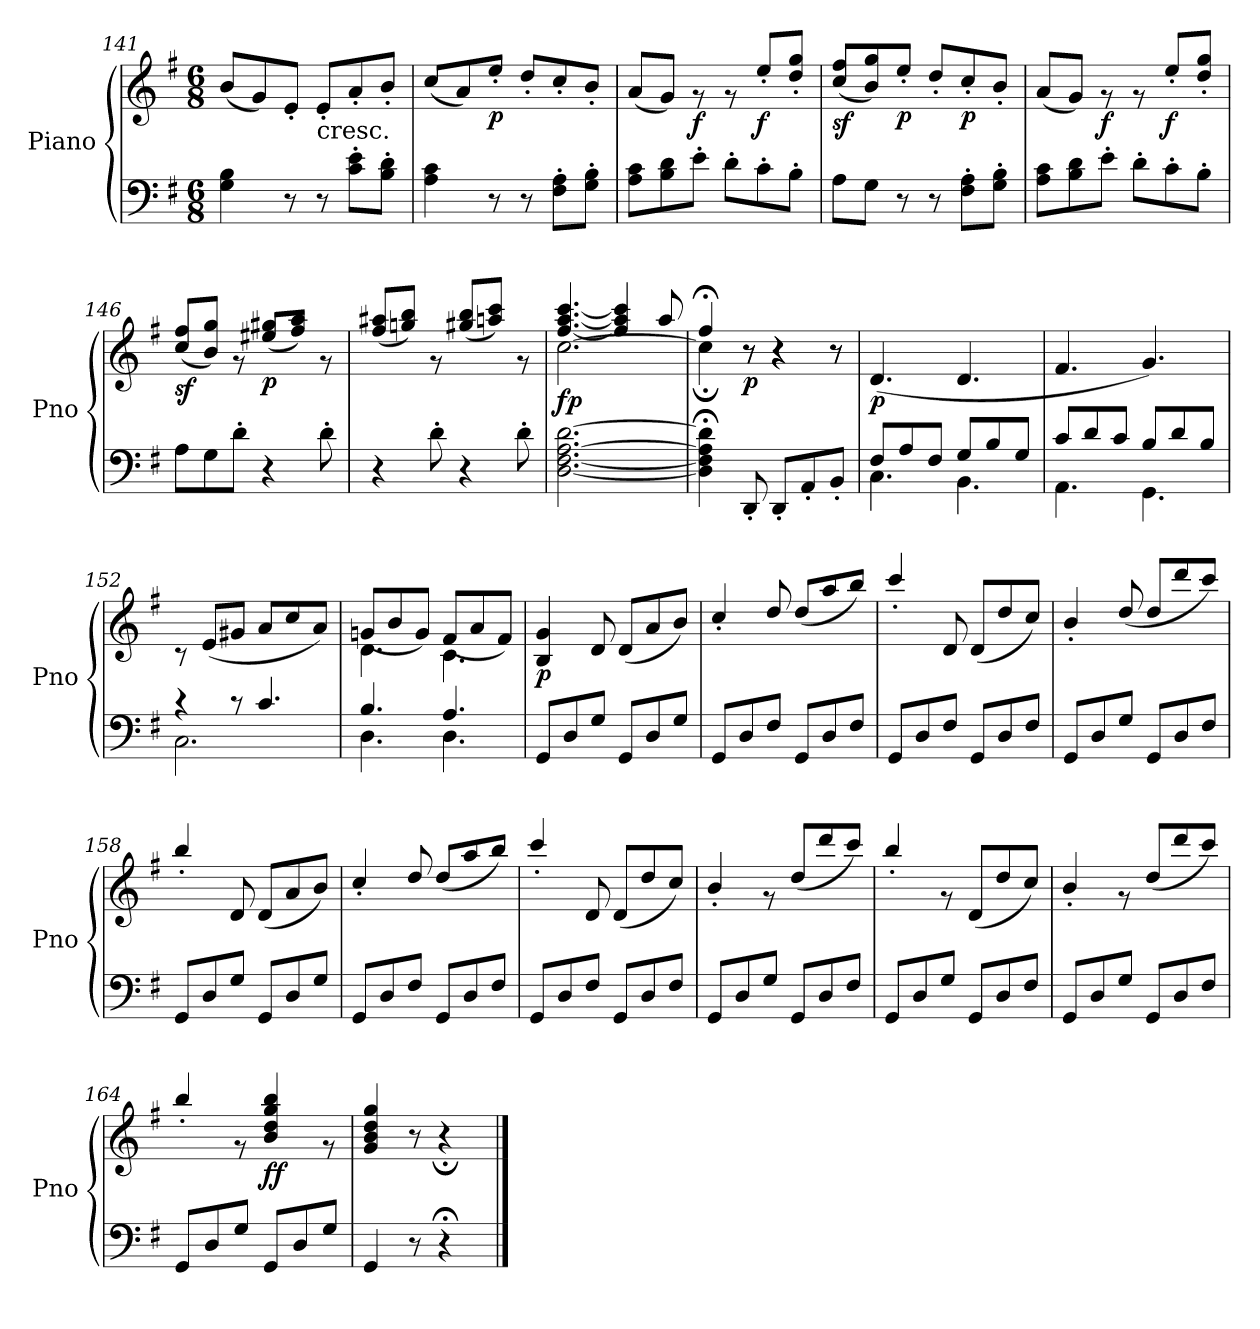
**kern	**kern	**dynam
*part1	*part1	*part1
*staff2	*staff1	*staff1/2
*I"Piano	*	*
*I'Pno	*	*
*clefF4	*clefG2	*
*k[f#]	*k[f#]	*
*G:	*G:	*
*M6/8	*M6/8	*
=141	=141	=141
*	*^	*
4G\ 4B\	2.ryy	(>8b/L	.
.	.	8g/)	.
8r	.	8e'/J	.
!	!	!LO:TX:b:t=cresc.	!
8r	.	8e'/L	.
8c\' 8e\'L	.	8a'/	.
8B\' 8d\'J	.	8b'/J	.
!!LO:LB:g=z	!!
=142	=142	=142	=142
4A\ 4c\	2.ryy	(>8cc/L	.
.	.	8a/)	.
!	!	!	!LO:DY:b
8r	.	8ee'/J	p
8r	.	8dd'/L	.
8F#\' 8A\'L	.	8cc'/	.
8G\' 8B\'J	.	8b'/J	.
=143	=143	=143	=143
8A\ 8c\L	2.ryy	(>8a/L	.
8B\ 8d\	.	8g/J)	.
!	!	!	!LO:DY:b
8e'\J	.	8r	f
8d'\L	.	8r	.
!	!	!	!LO:DY:b
8c'\	.	8ee'/L	f
8B'\J	.	8dd/' 8gg/'J	.
=144	=144	=144	=144
!	!	!	!LO:DY:b
8A\L	2.ryy	(>8cc/ 8ff#/L	sf
8G\J	.	8b/ 8gg/)	.
!	!	!	!LO:DY:b
8r	.	8ee'/J	p
8r	.	8dd'/L	.
!	!	!	!LO:DY:b
8F#\' 8A\'L	.	8cc'/	p
8G\' 8B\'J	.	8b'/J	.
=145	=145	=145	=145
8A\ 8c\L	2.ryy	(>8a/L	.
8B\ 8d\	.	8g/J)	.
!	!	!	!LO:DY:b
8e'\J	.	8r	f
8d'\L	.	8r	.
!	!	!	!LO:DY:b
8c'\	.	8ee'/L	f
8B'\J	.	8dd/' 8gg/'J	.
=146	=146	=146	=146
!	!	!	!LO:DY:b
8A\L	2.ryy	(>8cc/ 8ff#/L	sf
8G\	.	8b/ 8gg/J)	.
8d'\J	.	8r	.
!	!	!	!LO:DY:b
4r	.	(>8ee#X/ 8gg#X/L	p
.	.	8ff#/ 8aa/J)	.
8d'\	.	8r	.
=147	=147	=147	=147
4r	2.ryy	(>8ff#/ 8aa#X/L	.
.	.	8ggn/ 8bb/J)	.
8d'\	.	8r	.
4r	.	(>8gg#X/ 8bb/L	.
.	.	8aan/ 8ccc/J)	.
8d'\	.	8r	.
!!LO:LB:g=z
=148	=148	=148	=148
*	*	*^	*
!	!	!	!	!LO:DY:b
[2.D\ [2.F#\ [2.A\ [2.d\	2.ryy	[4.ff#/ [4.aa/ [4.ccc/	[2.cc\	fp
.	.	4ff#/] 4aa/] 4ccc/]	.	.
.	.	8aa/	.	.
=149	=149	=149	=149	=149
4D\]; 4F#\]; 4A\]; 4d\];	2.ryy	4ff#;/	4cc;\]	.
!	!	!	!	!LO:DY:b
8DD'/	.	8r	8r	p
8DD'/L	.	4r	4r	.
8AA'/	.	.	.	.
8BB'/J	.	8r	8r	.
=150	=150	=150	=150	=150
*^	*	*	*	*
!	!	!	!	!	!LO:DY:b
*	*	*	*v	*v	*
8F#/L	4.C\	2.ryy	(>4.d/	p
8A/	.	.	.	.
8F#/J	.	.	.	.
8G/L	4.BB\	.	4.d/	.
8B/	.	.	.	.
8G/J	.	.	.	.
=151	=151	=151	=151	=151
8c/L	4.AA\	2.ryy	4.f#/	.
8d/	.	.	.	.
8c/J	.	.	.	.
8B/L	4.GG\	.	4.g/)	.
8d/	.	.	.	.
8B/J	.	.	.	.
=152	=152	=152	=152	=152
4rc	2.C\	2.ryy	8r	.
.	.	.	(>8e/L	.
8rc	.	.	8g#X/J	.
4.c/	.	.	8a/L	.
.	.	.	8cc/	.
.	.	.	8a/J)	.
=153	=153	=153	=153	=153
*	*	*	*^	*
4.B/	4.D\	2.ryy	(>8gn/L	4.d\	.
.	.	.	8b/	.	.
.	.	.	8g/J)	.	.
4.A/	4.D\	.	(>8f#/L	4.c\	.
.	.	.	8a/	.	.
.	.	.	8f#/J)	.	.
*v	*v	*	*	*	*
*	*	*v	*v	*
!!LO:LB:g=z
=154	=154	=154	=154
!	!	!	!LO:DY:b
8GG/L	2.ryy	4B/ 4g/	p
8D/	.	.	.
8G/J	.	8d/	.
8GG/L	.	(>8d/L	.
8D/	.	8a/	.
8G/J	.	8b/J)	.
=155	=155	=155	=155
8GG/L	2.ryy	4cc'/	.
8D/	.	.	.
8F#/J	.	8dd/	.
8GG/L	.	(>8dd/L	.
8D/	.	8aa/	.
8F#/J	.	8bb/J)	.
=156	=156	=156	=156
8GG/L	2.ryy	4ccc'/	.
8D/	.	.	.
8F#/J	.	8d/	.
8GG/L	.	(>8d/L	.
8D/	.	8dd/	.
8F#/J	.	8cc/J)	.
=157	=157	=157	=157
8GG/L	2.ryy	4b'/	.
8D/	.	.	.
8G/J	.	(>8dd/	.
8GG/L	.	8dd/L	.
8D/	.	8ddd/	.
8F#/J	.	8ccc/J)	.
=158	=158	=158	=158
8GG/L	2.ryy	4bb'/	.
8D/	.	.	.
8G/J	.	8d/	.
8GG/L	.	(>8d/L	.
8D/	.	8a/	.
8G/J	.	8b/J)	.
=159	=159	=159	=159
8GG/L	2.ryy	4cc'/	.
8D/	.	.	.
8F#/J	.	8dd/	.
8GG/L	.	(>8dd/L	.
8D/	.	8aa/	.
8F#/J	.	8bb/J)	.
!!LO:PB:g=z	!!
=160	=160	=160	=160
8GG/L	2.ryy	4ccc'/	.
8D/	.	.	.
8F#/J	.	8d/	.
8GG/L	.	(>8d/L	.
8D/	.	8dd/	.
8F#/J	.	8cc/J)	.
=161	=161	=161	=161
8GG/L	2.ryy	4b'/	.
8D/	.	.	.
8G/J	.	8r	.
8GG/L	.	(>8dd/L	.
8D/	.	8ddd/	.
8F#/J	.	8ccc/J)	.
=162	=162	=162	=162
8GG/L	2.ryy	4bb'/	.
8D/	.	.	.
8G/J	.	8r	.
8GG/L	.	(>8d/L	.
8D/	.	8dd/	.
8F#/J	.	8cc/J)	.
=163	=163	=163	=163
8GG/L	2.ryy	4b'/	.
8D/	.	.	.
8G/J	.	8r	.
8GG/L	.	(>8dd/L	.
8D/	.	8ddd/	.
8F#/J	.	8ccc/J)	.
=164	=164	=164	=164
8GG/L	2.ryy	4bb'/	.
8D/	.	.	.
8G/J	.	8r	.
!	!	!	!LO:DY:b
8GG/L	.	4b/ 4dd/ 4gg/ 4bb/	ff
8D/	.	.	.
8G/J	.	8r	.
=165	=165	=165	=165
4GG/	2ryy	4g/ 4b/ 4dd/ 4gg/	.
8r	.	8r	.
4r;	.	4r;	.
.	8ryy	.	.
*	*v	*v	*
==	==	==
*-	*-	*-
